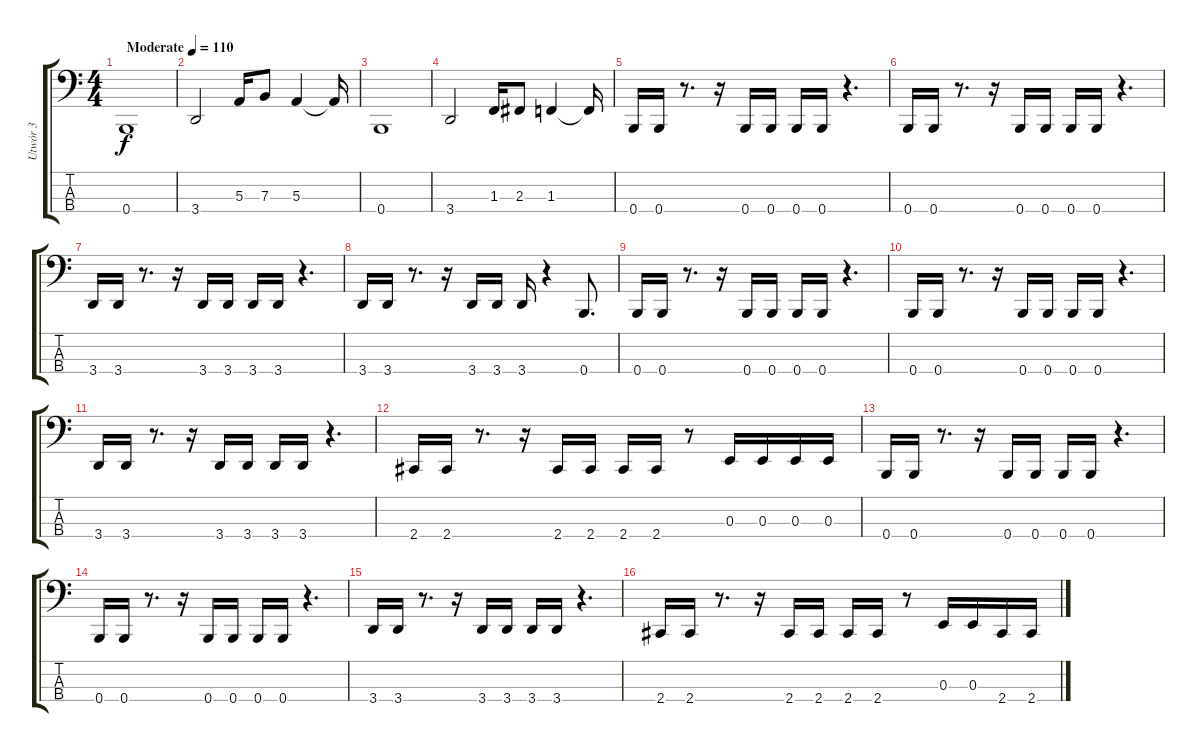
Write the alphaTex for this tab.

\track ("Utwór 3" "Utwór 3") {instrument electricbassfinger}
\staff {score tabs}
\tuning (D2 A1 E1 B0) {hide}
\ts (4 4)
\tempo (110 "Moderate")
\clef f4
\ks c
0.4.1{dy f instrument electricbassfinger} |
3.4.2 5.3.16 7.3.8 5.3.4 5.3{t}.16 |
0.4.1 |
3.4.2 1.3.16 2.3.8 1.3.4 1.3{t}.16 |
0.4.16 0.4.16 r.8{d} r.16 0.4.16 0.4.16 0.4.16 0.4.16 r.4{d} |
0.4.16 0.4.16 r.8{d} r.16 0.4.16 0.4.16 0.4.16 0.4.16 r.4{d} |
3.4.16 3.4.16 r.8{d} r.16 3.4.16 3.4.16 3.4.16 3.4.16 r.4{d} |
3.4.16 3.4.16 r.8{d} r.16 3.4.16 3.4.16 3.4.16 r.4 0.4.8{d} |
0.4.16 0.4.16 r.8{d} r.16 0.4.16 0.4.16 0.4.16 0.4.16 r.4{d} |
0.4.16 0.4.16 r.8{d} r.16 0.4.16 0.4.16 0.4.16 0.4.16 r.4{d} |
3.4.16 3.4.16 r.8{d} r.16 3.4.16 3.4.16 3.4.16 3.4.16 r.4{d} |
2.4.16 2.4.16 r.8{d} r.16 2.4.16 2.4.16 2.4.16 2.4.16 r.8 0.3.16 0.3.16 0.3.16 0.3.16 |
0.4.16 0.4.16 r.8{d} r.16 0.4.16 0.4.16 0.4.16 0.4.16 r.4{d} |
0.4.16 0.4.16 r.8{d} r.16 0.4.16 0.4.16 0.4.16 0.4.16 r.4{d} |
3.4.16 3.4.16 r.8{d} r.16 3.4.16 3.4.16 3.4.16 3.4.16 r.4{d} |
2.4.16 2.4.16 r.8{d} r.16 2.4.16 2.4.16 2.4.16 2.4.16 r.8 0.3.16 0.3.16 2.4.16 2.4.16
